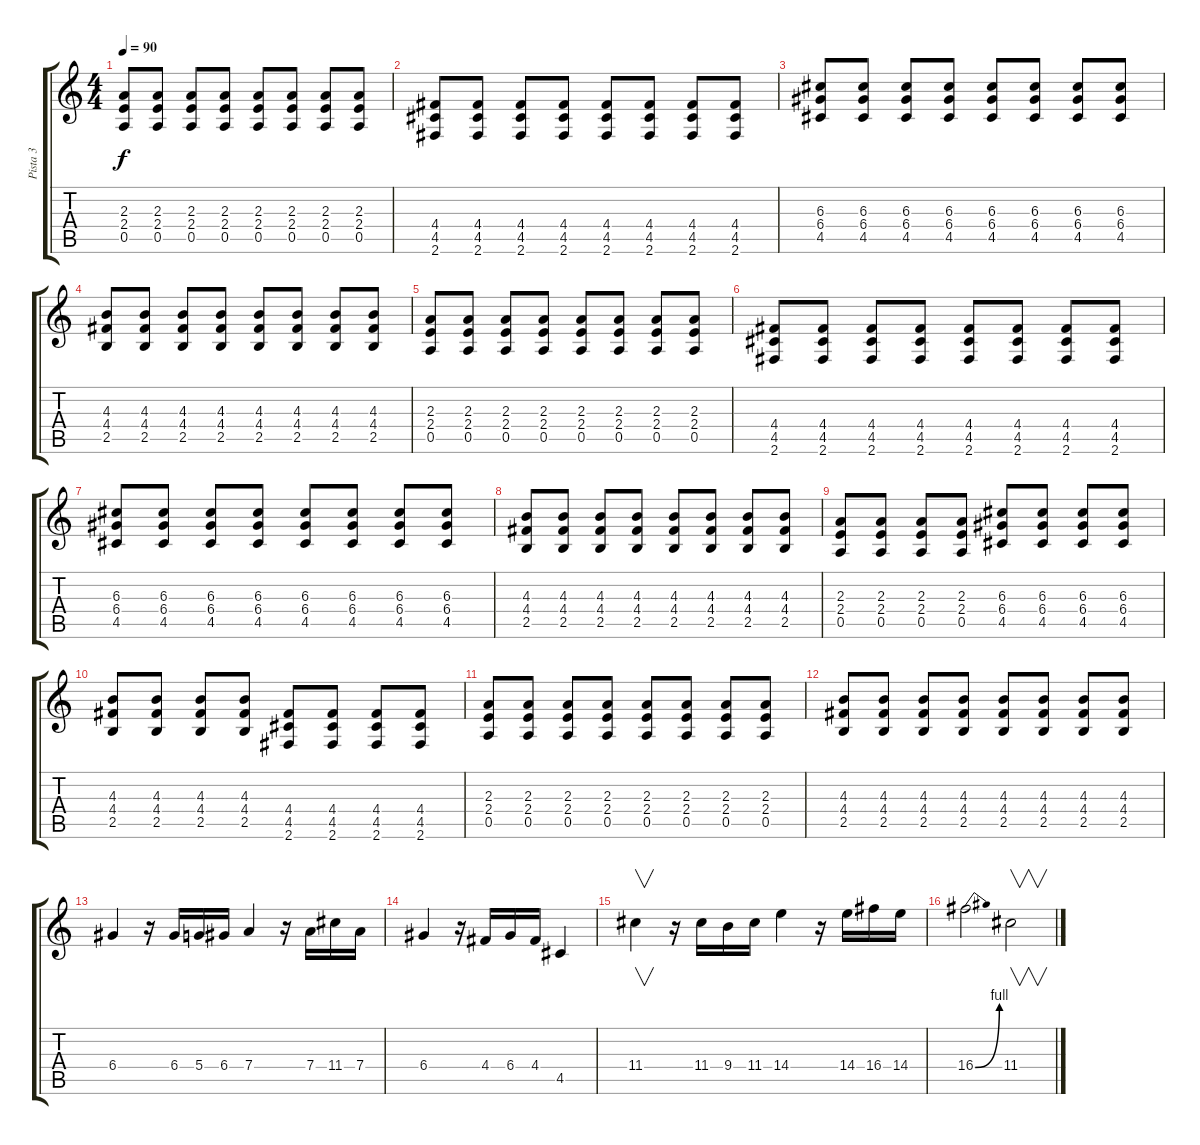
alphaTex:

\track ("Pista 3" "Pista 3") {instrument distortionguitar}
\staff {score tabs}
\tuning (E4 B3 G3 D3 A2 E2) {hide}
\ts (4 4)
\tempo 90
\clef g2
\ks c
(2.3 2.4 0.5).8{dy f} (2.3 2.4 0.5).8 (2.3 2.4 0.5).8 (2.3 2.4 0.5).8 (2.3 2.4 0.5).8 (2.3 2.4 0.5).8 (2.3 2.4 0.5).8 (2.3 2.4 0.5).8 |
(4.4 4.5 2.6).8 (4.4 4.5 2.6).8 (4.4 4.5 2.6).8 (4.4 4.5 2.6).8 (4.4 4.5 2.6).8 (4.4 4.5 2.6).8 (4.4 4.5 2.6).8 (4.4 4.5 2.6).8 |
(6.3 6.4 4.5).8 (6.3 6.4 4.5).8 (6.3 6.4 4.5).8 (6.3 6.4 4.5).8 (6.3 6.4 4.5).8 (6.3 6.4 4.5).8 (6.3 6.4 4.5).8 (6.3 6.4 4.5).8 |
(4.3 4.4 2.5).8 (4.3 4.4 2.5).8 (4.3 4.4 2.5).8 (4.3 4.4 2.5).8 (4.3 4.4 2.5).8 (4.3 4.4 2.5).8 (4.3 4.4 2.5).8 (4.3 4.4 2.5).8 |
(2.3 2.4 0.5).8 (2.3 2.4 0.5).8 (2.3 2.4 0.5).8 (2.3 2.4 0.5).8 (2.3 2.4 0.5).8 (2.3 2.4 0.5).8 (2.3 2.4 0.5).8 (2.3 2.4 0.5).8 |
(4.4 4.5 2.6).8 (4.4 4.5 2.6).8 (4.4 4.5 2.6).8 (4.4 4.5 2.6).8 (4.4 4.5 2.6).8 (4.4 4.5 2.6).8 (4.4 4.5 2.6).8 (4.4 4.5 2.6).8 |
(6.3 6.4 4.5).8 (6.3 6.4 4.5).8 (6.3 6.4 4.5).8 (6.3 6.4 4.5).8 (6.3 6.4 4.5).8 (6.3 6.4 4.5).8 (6.3 6.4 4.5).8 (6.3 6.4 4.5).8 |
(4.3 4.4 2.5).8 (4.3 4.4 2.5).8 (4.3 4.4 2.5).8 (4.3 4.4 2.5).8 (4.3 4.4 2.5).8 (4.3 4.4 2.5).8 (4.3 4.4 2.5).8 (4.3 4.4 2.5).8 |
(2.3 2.4 0.5).8 (2.3 2.4 0.5).8 (2.3 2.4 0.5).8 (2.3 2.4 0.5).8 (6.3 6.4 4.5).8 (6.3 6.4 4.5).8 (6.3 6.4 4.5).8 (6.3 6.4 4.5).8 |
(4.3 4.4 2.5).8 (4.3 4.4 2.5).8 (4.3 4.4 2.5).8 (4.3 4.4 2.5).8 (4.4 4.5 2.6).8 (4.4 4.5 2.6).8 (4.4 4.5 2.6).8 (4.4 4.5 2.6).8 |
(2.3 2.4 0.5).8 (2.3 2.4 0.5).8 (2.3 2.4 0.5).8 (2.3 2.4 0.5).8 (2.3 2.4 0.5).8 (2.3 2.4 0.5).8 (2.3 2.4 0.5).8 (2.3 2.4 0.5).8 |
(4.3 4.4 2.5).8 (4.3 4.4 2.5).8 (4.3 4.4 2.5).8 (4.3 4.4 2.5).8 (4.3 4.4 2.5).8 (4.3 4.4 2.5).8 (4.3 4.4 2.5).8 (4.3 4.4 2.5).8 |
6.4.4 r.16 6.4.16 5.4.16 6.4.16 7.4.4 r.16 7.4.16 11.4.16 7.4.16 |
6.4.4 r.16 4.4.16 6.4.16 4.4.16 4.5.4 |
11.4.4{v} r.16 11.4.16 9.4.16 11.4.16 14.4.4 r.16 14.4.16 16.4.16 14.4.16 |
16.4{be (bend 0 0 60 4)}.2 11.4.2{v}
